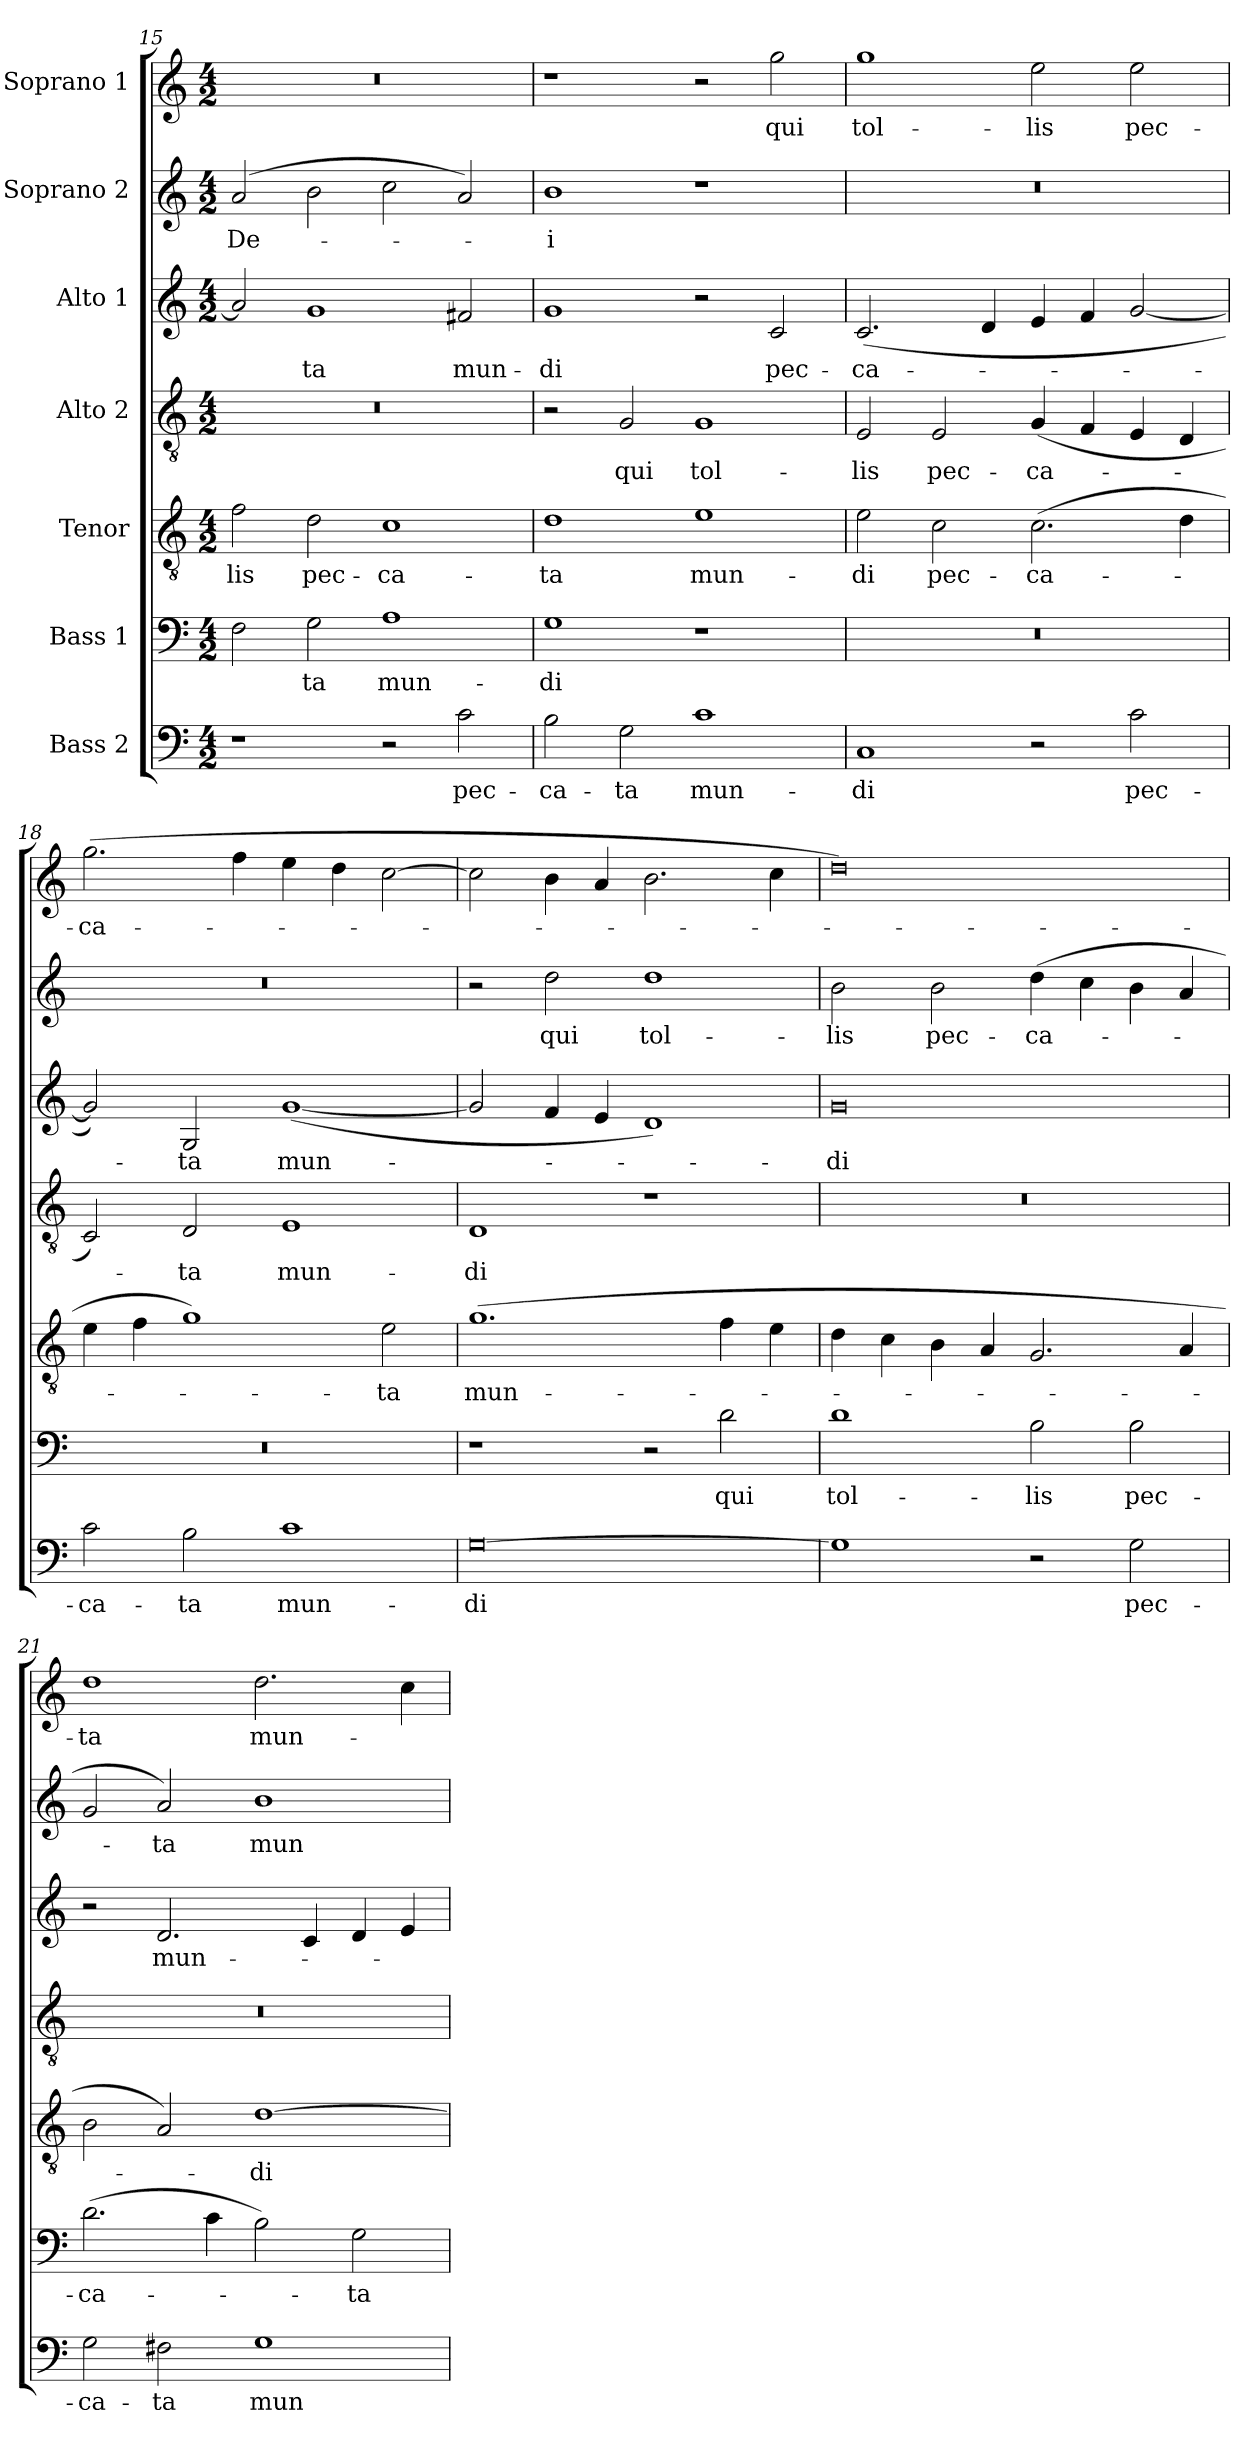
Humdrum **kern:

**kern	**text	**kern	**text	**kern	**text	**kern	**text	**kern	**text	**kern	**text	**kern	**text
*part7	*part7	*part6	*part6	*part5	*part5	*part4	*part4	*part3	*part3	*part2	*part2	*part1	*part1
*staff7	*staff7	*staff6	*staff6	*staff5	*staff5	*staff4	*staff4	*staff3	*staff3	*staff2	*staff2	*staff1	*staff1
*I"Bass 2	*	*I"Bass 1	*	*I"Tenor	*	*I"Alto 2	*	*I"Alto 1	*	*I"Soprano 2	*	*I"Soprano 1	*
*clefF4	*	*clefF4	*	*clefGv2	*	*clefGv2	*	*clefG2	*	*clefG2	*	*clefG2	*
*k[]	*	*k[]	*	*k[]	*	*k[]	*	*k[]	*	*k[]	*	*k[]	*
*C:	*	*C:	*	*C:	*	*C:	*	*C:	*	*C:	*	*C:	*
*M4/2	*	*M4/2	*	*M4/2	*	*M4/2	*	*M4/2	*	*M4/2	*	*M4/2	*
=15	=15	=15	=15	=15	=15	=15	=15	=15	=15	=15	=15	=15	=15
1r	.	2F\	.	2f\	-lis	0r	.	2a/]	.	(2a/	De-	0r	.
.	.	2G\	-ta	2d\	pec-	.	.	1g	-ta	2b\	.	.	.
2r	.	1A	mun-	1c	-ca-	.	.	.	.	2cc\	.	.	.
2c\	pec-	.	.	.	.	.	.	2f#X/	mun-	2a/)	.	.	.
=16	=16	=16	=16	=16	=16	=16	=16	=16	=16	=16	=16	=16	=16
2B\	-ca-	1G	-di	1d	-ta	2r	.	1g	-di	1b	-i	1r	.
2G\	-ta	.	.	.	.	2G/	qui	.	.	.	.	.	.
1c	mun-	1r	.	1e	mun-	1G	tol-	2r	.	1r	.	2r	.
.	.	.	.	.	.	.	.	2c/	pec-	.	.	2gg\	qui
=17	=17	=17	=17	=17	=17	=17	=17	=17	=17	=17	=17	=17	=17
1C	-di	0r	.	2e\	-di	2E/	-lis	(2.c/	-ca-	0r	.	1gg	tol-
.	.	.	.	2c\	pec-	2E/	pec-	.	.	.	.	.	.
.	.	.	.	.	.	.	.	4d/	.	.	.	.	.
2r	.	.	.	(2.c\	-ca-	(4G/	-ca-	4e/	.	.	.	2ee\	-lis
.	.	.	.	.	.	4F/	.	4f/	.	.	.	.	.
2c\	pec-	.	.	.	.	4E/	.	[2g/	.	.	.	2ee\	pec-
.	.	.	.	4d\	.	4D/	.	.	.	.	.	.	.
=18	=18	=18	=18	=18	=18	=18	=18	=18	=18	=18	=18	=18	=18
2c\	-ca-	0r	.	4e\	.	2C/)	.	2g/])	.	0r	.	(2.gg\	-ca-
.	.	.	.	4f\	.	.	.	.	.	.	.	.	.
2B\	-ta	.	.	1g)	.	2D/	-ta	2G/	-ta	.	.	.	.
.	.	.	.	.	.	.	.	.	.	.	.	4ff\	.
1c	mun-	.	.	.	.	1E	mun-	([1g	mun-	.	.	4ee\	.
.	.	.	.	.	.	.	.	.	.	.	.	4dd\	.
.	.	.	.	2e\	-ta	.	.	.	.	.	.	[2cc\	.
!!LO:PB:g=z
=19	=19	=19	=19	=19	=19	=19	=19	=19	=19	=19	=19	=19	=19
[0G	-di	1r	.	(1.g	mun-	1D	-di	2g/]	-­-	2r	.	2cc\]	-­-
.	.	.	.	.	.	.	.	4f/	.	2dd\	qui	4b\	.
.	.	.	.	.	.	.	.	4e/	.	.	.	4a/	.
.	.	2r	.	.	.	1r	.	1d)	.	1dd	tol-	2.b\	.
.	.	2d\	qui	4f\	.	.	.	.	.	.	.	.	.
.	.	.	.	4e\	.	.	.	.	.	.	.	4cc\	.
=20	=20	=20	=20	=20	=20	=20	=20	=20	=20	=20	=20	=20	=20
1G]	.	1d	tol-	4d\	.	0r	.	0g	-di	2b\	-lis	0dd)	.
.	.	.	.	4c\	.	.	.	.	.	.	.	.	.
.	.	.	.	4B\	.	.	.	.	.	2b\	pec-	.	.
.	.	.	.	4A/	.	.	.	.	.	.	.	.	.
2r	.	2B\	-lis	2.G/	.	.	.	.	.	(4dd\	-ca-	.	.
.	.	.	.	.	.	.	.	.	.	4cc\	.	.	.
2G\	pec-	2B\	pec-	.	.	.	.	.	.	4b\	.	.	.
.	.	.	.	4A/	.	.	.	.	.	4a/	.	.	.
=21	=21	=21	=21	=21	=21	=21	=21	=21	=21	=21	=21	=21	=21
2G\	-ca-	(2.d\	-ca-	2B\	.	0r	.	2r	.	2g/	.	1dd	-ta
2F#X\	-ta	.	.	2A/)	.	.	.	2.d/	mun-	2a/)	-ta	.	.
.	.	4c\	.	.	.	.	.	.	.	.	.	.	.
1G	mun-	2B\)	.	[1d	-di	.	.	.	.	1b	mun-	2.dd\	mun-
.	.	.	.	.	.	.	.	4c/	.	.	.	.	.
.	.	2G\	-ta	.	.	.	.	4d/	.	.	.	.	.
.	.	.	.	.	.	.	.	4e/	.	.	.	4cc\	.
=	=	=	=	=	=	=	=	=	=	=	=	=	=
*-	*-	*-	*-	*-	*-	*-	*-	*-	*-	*-	*-	*-	*-
